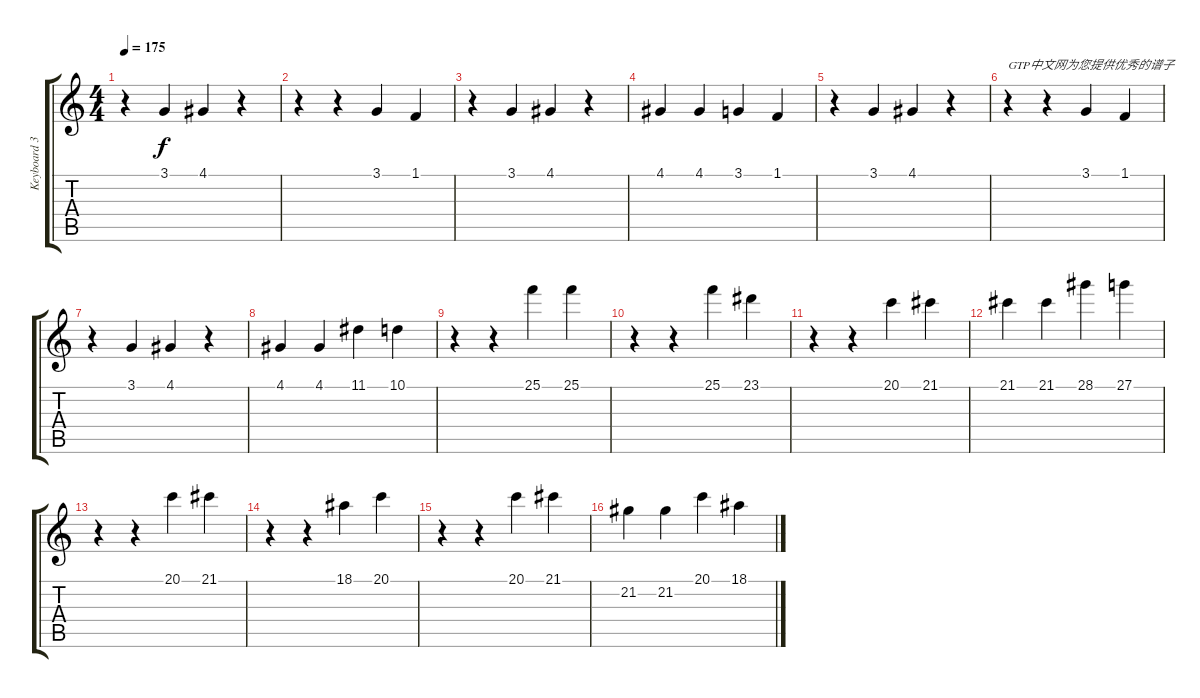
\track ("Keyboard 3." "Keyboard 3") {instrument stringensemble1}
\staff {score tabs}
\tuning (E4 B3 G3 D3 A2 E2) {hide}
\ts (4 4)
\tempo 175
\clef g2
\ks c
r.4{dy f instrument stringensemble1} 3.1.4 4.1.4 r.4 |
r.4 r.4 3.1.4 1.1.4 |
r.4 3.1.4 4.1.4 r.4 |
4.1.4 4.1.4 3.1.4 1.1.4 |
r.4 3.1.4 4.1.4 r.4 |
r.4{txt "GTP中文网为您提供优秀的谱子"} r.4 3.1.4 1.1.4 |
r.4 3.1.4 4.1.4 r.4 |
4.1.4 4.1.4 11.1.4 10.1.4 |
r.4 r.4 25.1.4 25.1.4 |
r.4 r.4 25.1.4 23.1.4 |
r.4 r.4 20.1.4 21.1.4 |
21.1.4 21.1.4 28.1.4 27.1.4 |
r.4 r.4 20.1.4 21.1.4 |
r.4 r.4 18.1.4 20.1.4 |
r.4 r.4 20.1.4 21.1.4 |
21.2.4 21.2.4 20.1.4 18.1.4
